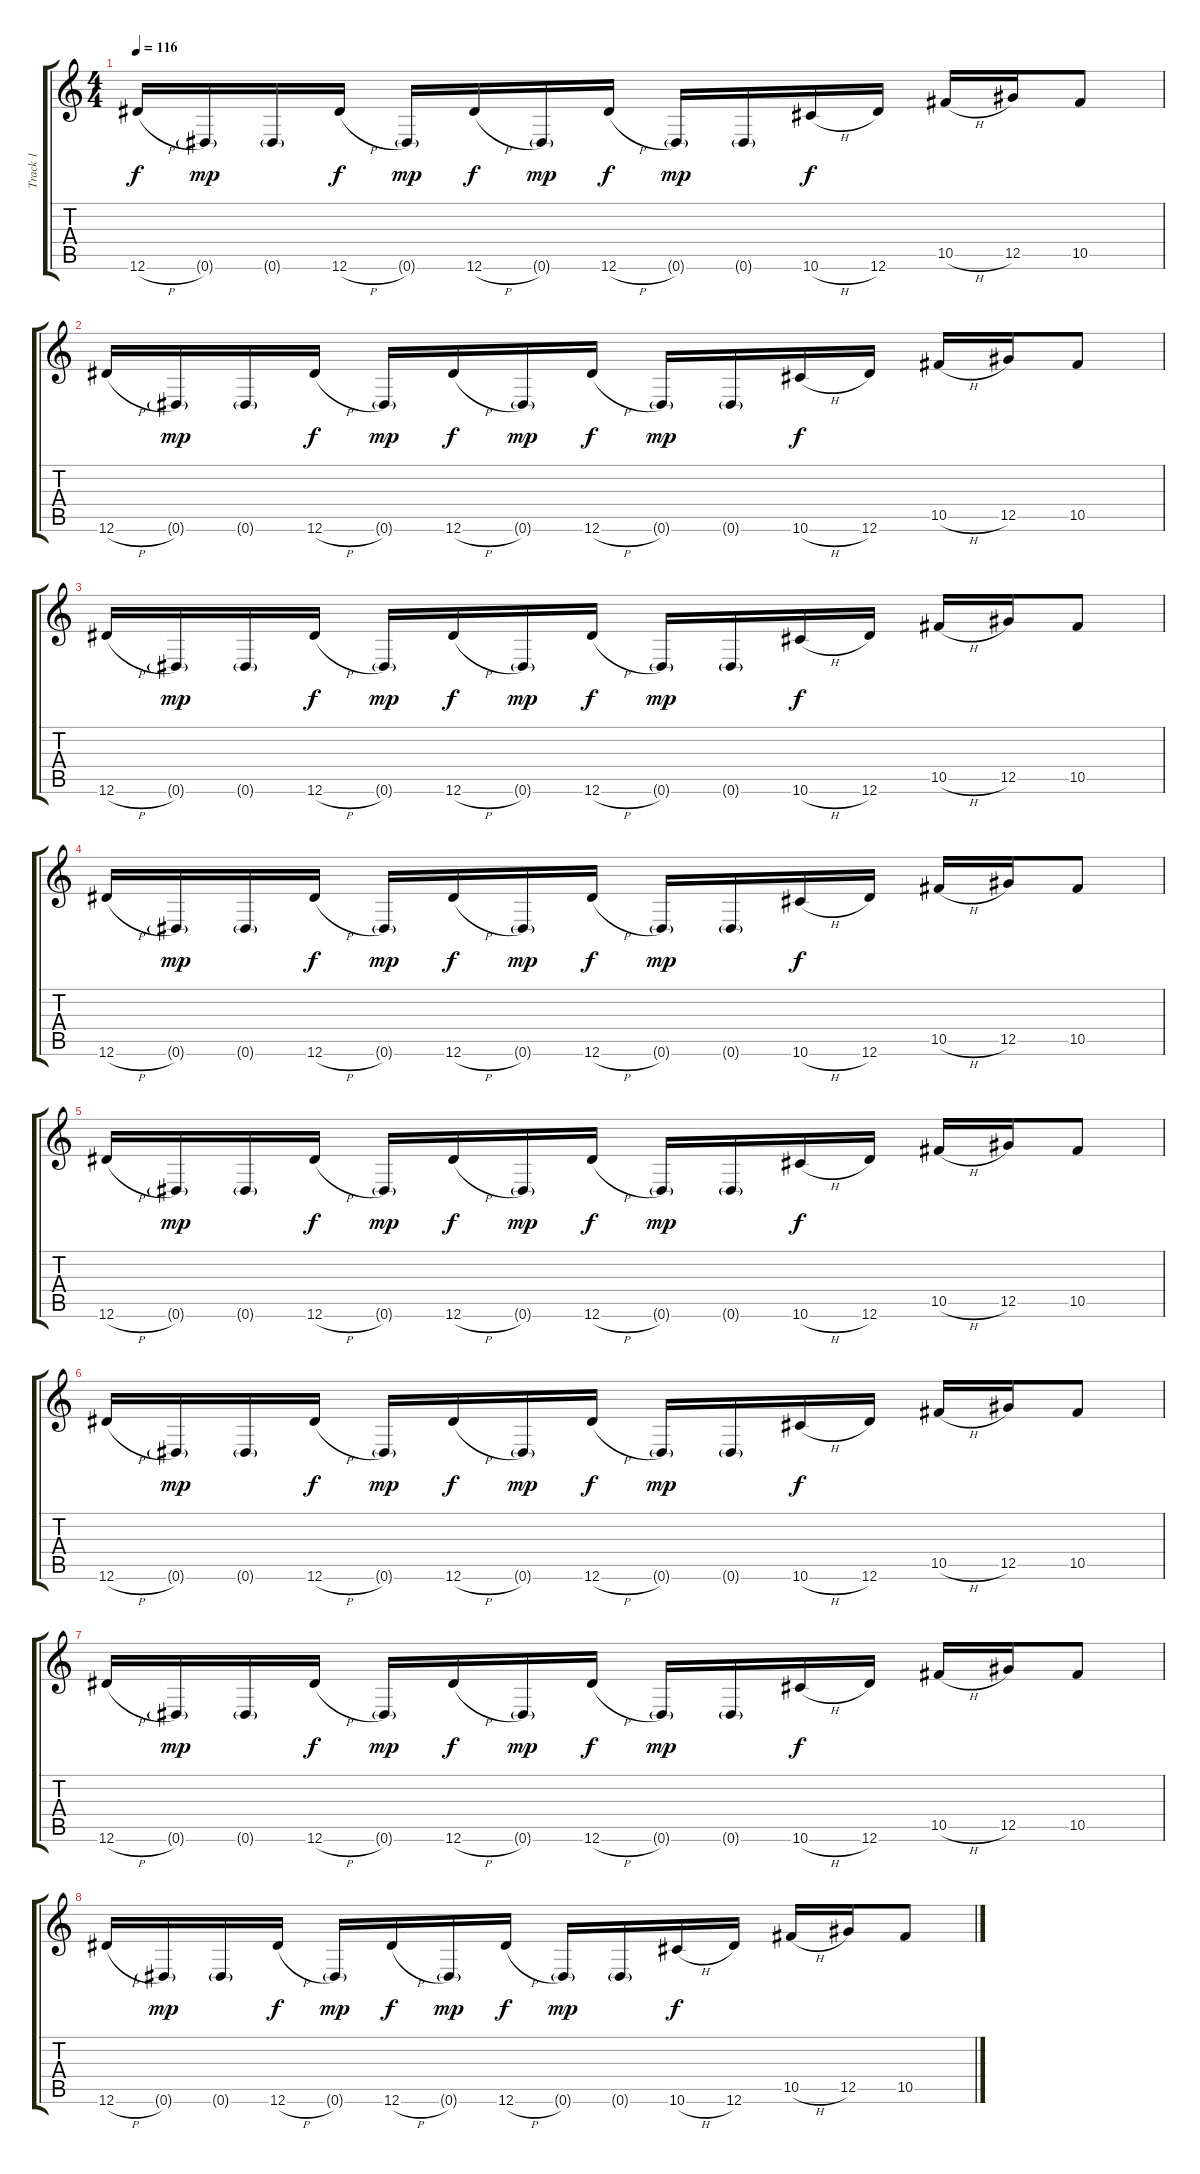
\track ("Track 1" "Track 1") {instrument distortionguitar}
\staff {score tabs}
\tuning (Eb4 Bb3 Gb3 Db3 Ab2 Eb2) {hide}
\ts (4 4)
\tempo 116
\clef g2
\ks c
12.6{h}.16{dy f} 0.6{g}.16{dy mp} 0.6{g}.16 12.6{h}.16{dy f} 0.6{g}.16{dy mp} 12.6{h}.16{dy f} 0.6{g}.16{dy mp} 12.6{h}.16{dy f} 0.6{g}.16{dy mp} 0.6{g}.16 10.6{h}.16{dy f} 12.6.16 10.5{h}.16 12.5.16 10.5.8 |
12.6{h}.16 0.6{g}.16{dy mp} 0.6{g}.16 12.6{h}.16{dy f} 0.6{g}.16{dy mp} 12.6{h}.16{dy f} 0.6{g}.16{dy mp} 12.6{h}.16{dy f} 0.6{g}.16{dy mp} 0.6{g}.16 10.6{h}.16{dy f} 12.6.16 10.5{h}.16 12.5.16 10.5.8 |
12.6{h}.16 0.6{g}.16{dy mp} 0.6{g}.16 12.6{h}.16{dy f} 0.6{g}.16{dy mp} 12.6{h}.16{dy f} 0.6{g}.16{dy mp} 12.6{h}.16{dy f} 0.6{g}.16{dy mp} 0.6{g}.16 10.6{h}.16{dy f} 12.6.16 10.5{h}.16 12.5.16 10.5.8 |
12.6{h}.16 0.6{g}.16{dy mp} 0.6{g}.16 12.6{h}.16{dy f} 0.6{g}.16{dy mp} 12.6{h}.16{dy f} 0.6{g}.16{dy mp} 12.6{h}.16{dy f} 0.6{g}.16{dy mp} 0.6{g}.16 10.6{h}.16{dy f} 12.6.16 10.5{h}.16 12.5.16 10.5.8 |
12.6{h}.16 0.6{g}.16{dy mp} 0.6{g}.16 12.6{h}.16{dy f} 0.6{g}.16{dy mp} 12.6{h}.16{dy f} 0.6{g}.16{dy mp} 12.6{h}.16{dy f} 0.6{g}.16{dy mp} 0.6{g}.16 10.6{h}.16{dy f} 12.6.16 10.5{h}.16 12.5.16 10.5.8 |
12.6{h}.16 0.6{g}.16{dy mp} 0.6{g}.16 12.6{h}.16{dy f} 0.6{g}.16{dy mp} 12.6{h}.16{dy f} 0.6{g}.16{dy mp} 12.6{h}.16{dy f} 0.6{g}.16{dy mp} 0.6{g}.16 10.6{h}.16{dy f} 12.6.16 10.5{h}.16 12.5.16 10.5.8 |
12.6{h}.16 0.6{g}.16{dy mp} 0.6{g}.16 12.6{h}.16{dy f} 0.6{g}.16{dy mp} 12.6{h}.16{dy f} 0.6{g}.16{dy mp} 12.6{h}.16{dy f} 0.6{g}.16{dy mp} 0.6{g}.16 10.6{h}.16{dy f} 12.6.16 10.5{h}.16 12.5.16 10.5.8 |
12.6{h}.16 0.6{g}.16{dy mp} 0.6{g}.16 12.6{h}.16{dy f} 0.6{g}.16{dy mp} 12.6{h}.16{dy f} 0.6{g}.16{dy mp} 12.6{h}.16{dy f} 0.6{g}.16{dy mp} 0.6{g}.16 10.6{h}.16{dy f} 12.6.16 10.5{h}.16 12.5.16 10.5.8
